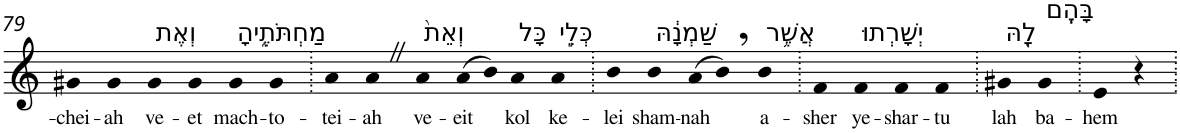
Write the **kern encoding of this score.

**kern	**text
*part1	*part1
*staff1	*staff1
*I"Piano	*
*I'Pno	*
!!LO:PB:g=z
*clefG2	*
*k[]	*
=79	=79
!	!LO:LY:b
4g#X	-chei-
!	!LO:LY:b
4g#	-ah
!LO:TX:a:t=וְאֶת	!
!	!LO:LY:b
4g#	ve-
!	!LO:LY:b
4g#	-et
!LO:TX:a:t=מַחְתֹּתֶ֑יהָ	!
!	!LO:LY:b
4g#	mach-
!	!LO:LY:b
4g#	-to-
=80.	=80.
!	!LO:LY:b
4a	-tei-
!	!LO:LY:b
4aZ	-ah
!LO:TX:a:t=וְאֵת֙	!
!	!LO:LY:b
4a	ve-
!	!LO:LY:b
(>8a	-eit
8b)	.
!LO:TX:a:t=כָּל	!
!	!LO:LY:b
4a	kol
!LO:TX:a:t=כְּלֵ֣י	!
!	!LO:LY:b
4a	ke-
=81.	=81.
!	!LO:LY:b
4b	-lei
!LO:TX:a:t=שַׁמְנָ֔הּ	!
!	!LO:LY:b
4b	sham-
!	!LO:LY:b
(>8a	-nah
8b,)	.
!LO:TX:a:t=אֲשֶׁ֥ר	!
!	!LO:LY:b
4b	a-
=82.	=82.
!	!LO:LY:b
4f	-sher
!LO:TX:a:t=יְשָׁרְתוּ	!
!	!LO:LY:b
4f	ye-
!	!LO:LY:b
4f	-shar-
!	!LO:LY:b
4f	-tu
=83.	=83.
!LO:TX:a:t=לָ֖הּ	!
!	!LO:LY:b
4g#X	lah
!LO:TX:a:t=בָּהֶֽם	!
!	!LO:LY:b
4g#	ba-
=84.	=84.
!	!LO:LY:b
4e	-hem
4r	.
=.	=.
*-	*-
